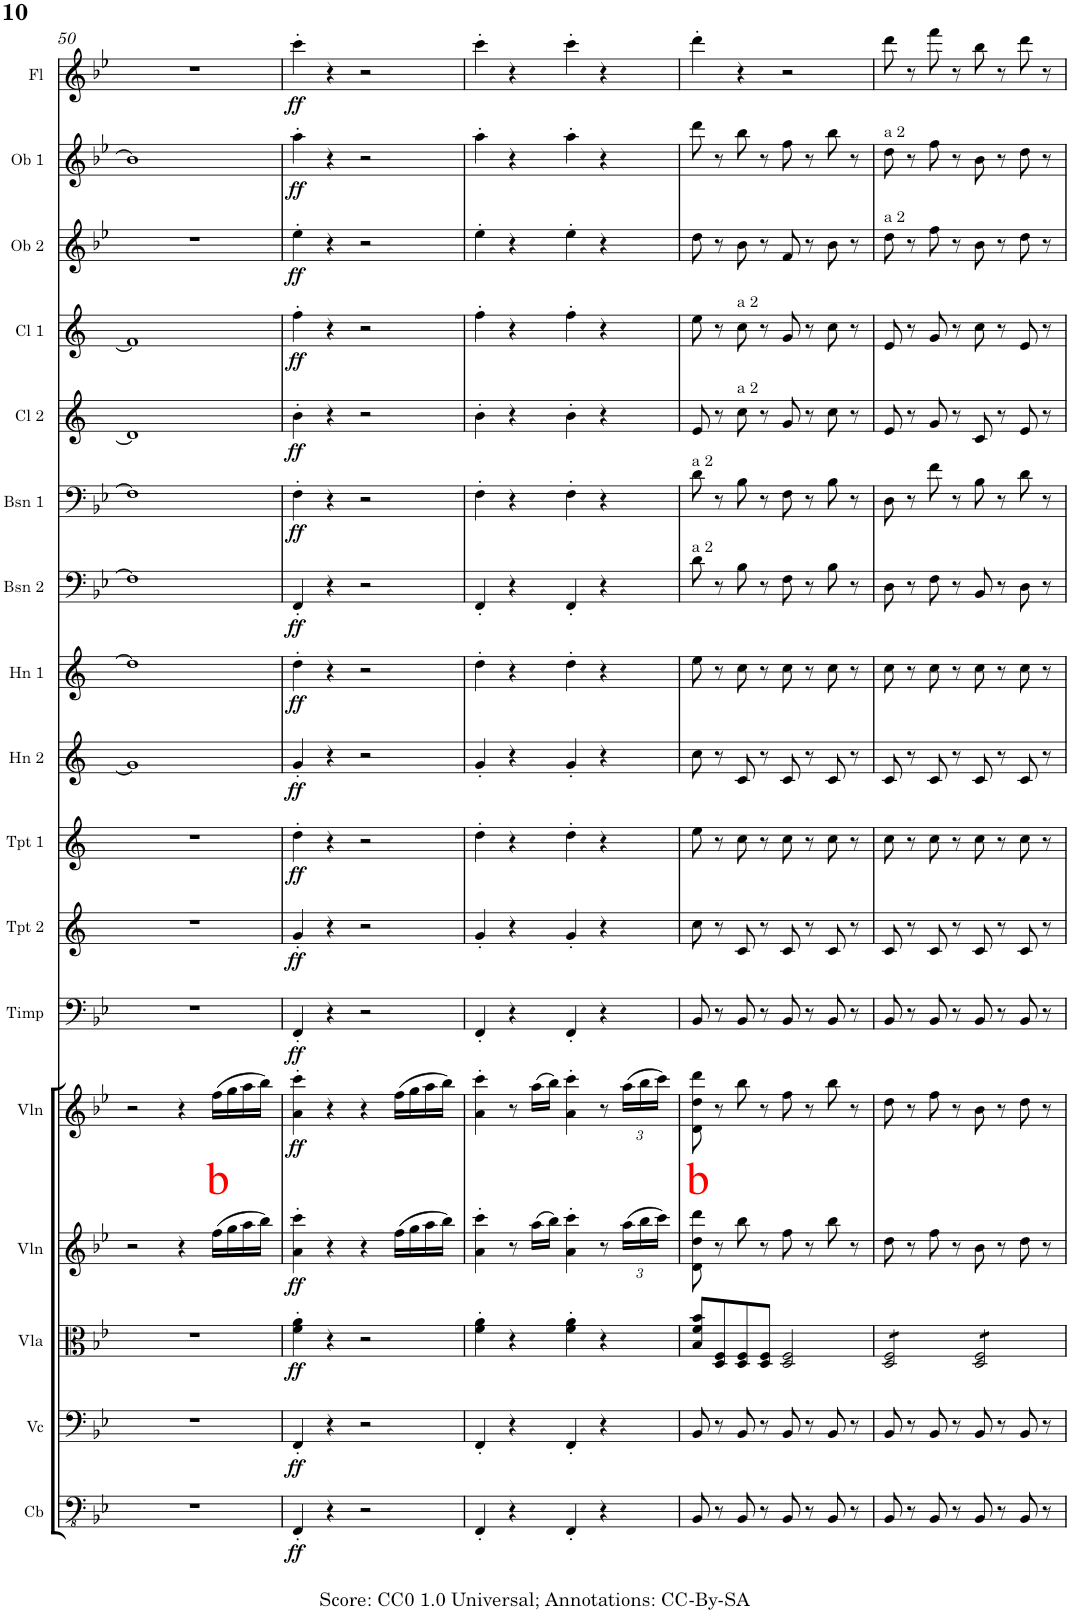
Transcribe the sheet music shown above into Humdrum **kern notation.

**kern	**dynam	**kern	**dynam	**kern	**dynam	**kern	**dynam	**kern	**text	**dynam	**kern	**dynam	**kern	**dynam	**kern	**dynam	**kern	**dynam	**kern	**dynam	**kern	**dynam	**kern	**dynam	**kern	**dynam	**kern	**dynam	**kern	**dynam	**kern	**dynam	**kern	**dynam
*part17	*part17	*part16	*part16	*part15	*part15	*part14	*part14	*part13	*part13	*part13	*part12	*part12	*part11	*part11	*part10	*part10	*part9	*part9	*part8	*part8	*part7	*part7	*part6	*part6	*part5	*part5	*part4	*part4	*part3	*part3	*part2	*part2	*part1	*part1
*staff17	*staff17	*staff16	*staff16	*staff15	*staff15	*staff14	*staff14	*staff13	*staff13	*staff13	*staff12	*staff12	*staff11	*staff11	*staff10	*staff10	*staff9	*staff9	*staff8	*staff8	*staff7	*staff7	*staff6	*staff6	*staff5	*staff5	*staff4	*staff4	*staff3	*staff3	*staff2	*staff2	*staff1	*staff1
*I"Contrabass	*	*I"Violoncello	*	*I"Viola	*	*I"Violin	*	*I"Violin	*	*	*I"Timpani	*	*I"Bb Trumpet 2	*	*I"Bb Trumpet 1	*	*I"Bb (alto) Horn 2	*	*I"Bb (alto) Horn 1	*	*I"Bassoon 2	*	*I"Bassoon 1	*	*I"Bb Clarinet 2	*	*I"Bb Clarinet 1	*	*I"Oboe 2	*	*I"Oboe 1	*	*I"Flute	*
*I'Cb	*	*I'Vc	*	*I'Vla	*	*I'Vln	*	*I'Vln	*	*	*I'Timp	*	*I'Tpt 2	*	*I'Tpt 1	*	*I'Hn 2	*	*I'Hn 1	*	*I'Bsn 2	*	*I'Bsn 1	*	*I'Cl 2	*	*I'Cl 1	*	*I'Ob 2	*	*I'Ob 1	*	*I'Fl	*
!!LO:PB:g=z
*clefFv4	*	*clefF4	*	*clefC3	*	*clefG2	*	*clefG2	*	*	*clefF4	*	*clefG2	*	*clefG2	*	*clefG2	*	*clefG2	*	*clefF4	*	*clefF4	*	*clefG2	*	*clefG2	*	*clefG2	*	*clefG2	*	*clefG2	*
*	*	*	*	*	*	*	*	*	*	*	*	*	*Trd1c2	*	*Trd1c2	*	*Trd1c2	*	*Trd1c2	*	*	*	*	*	*Trd1c2	*	*Trd1c2	*	*	*	*	*	*	*
*k[b-e-]	*	*k[b-e-]	*	*k[b-e-]	*	*k[b-e-]	*	*k[b-e-]	*	*	*k[b-e-]	*	*k[]	*	*k[]	*	*k[]	*	*k[]	*	*k[b-e-]	*	*k[b-e-]	*	*k[]	*	*k[]	*	*k[b-e-]	*	*k[b-e-]	*	*k[b-e-]	*
*M2/2	*	*M2/2	*	*M2/2	*	*M2/2	*	*M2/2	*	*	*M2/2	*	*M2/2	*	*M2/2	*	*M2/2	*	*M2/2	*	*M2/2	*	*M2/2	*	*M2/2	*	*M2/2	*	*M2/2	*	*M2/2	*	*M2/2	*
*met(c|)	*	*met(c|)	*	*met(c|)	*	*met(c|)	*	*met(c|)	*	*	*met(c|)	*	*met(c|)	*	*met(c|)	*	*met(c|)	*	*met(c|)	*	*met(c|)	*	*met(c|)	*	*met(c|)	*	*met(c|)	*	*met(c|)	*	*met(c|)	*	*met(c|)	*
=50	=50	=50	=50	=50	=50	=50	=50	=50	=50	=50	=50	=50	=50	=50	=50	=50	=50	=50	=50	=50	=50	=50	=50	=50	=50	=50	=50	=50	=50	=50	=50	=50	=50	=50
1r	.	1r	.	1r	.	2r	.	2r	.	.	1r	.	1r	.	1r	.	1g]	.	1dd]	.	1F]	.	1F]	.	1d]	.	1f]	.	1r	.	1b-]	.	1r	.
.	.	.	.	.	.	4r	.	4r	.	.	.	.	.	.	.	.	.	.	.	.	.	.	.	.	.	.	.	.	.	.	.	.	.	.
!	!	!	!	!	!	!	!	!	!LO:LY:b:color=#FF0000	!	!	!	!	!	!	!	!	!	!	!	!	!	!	!	!	!	!	!	!	!	!	!	!	!
.	.	.	.	.	.	(16ff\LL	.	(16ff\LL	b	.	.	.	.	.	.	.	.	.	.	.	.	.	.	.	.	.	.	.	.	.	.	.	.	.
.	.	.	.	.	.	16gg\	.	16gg\	.	.	.	.	.	.	.	.	.	.	.	.	.	.	.	.	.	.	.	.	.	.	.	.	.	.
.	.	.	.	.	.	16aa\	.	16aa\	.	.	.	.	.	.	.	.	.	.	.	.	.	.	.	.	.	.	.	.	.	.	.	.	.	.
.	.	.	.	.	.	16bb-\JJ)	.	16bb-\JJ)	.	.	.	.	.	.	.	.	.	.	.	.	.	.	.	.	.	.	.	.	.	.	.	.	.	.
=51	=51	=51	=51	=51	=51	=51	=51	=51	=51	=51	=51	=51	=51	=51	=51	=51	=51	=51	=51	=51	=51	=51	=51	=51	=51	=51	=51	=51	=51	=51	=51	=51	=51	=51
!	!LO:DY:b	!	!LO:DY:b	!	!LO:DY:b	!	!LO:DY:b	!	!	!LO:DY:b	!	!LO:DY:b	!	!LO:DY:b	!	!LO:DY:b	!	!LO:DY:b	!	!LO:DY:b	!	!LO:DY:b	!	!LO:DY:b	!	!LO:DY:b	!	!LO:DY:b	!	!LO:DY:b	!	!LO:DY:b	!	!LO:DY:b
4FFF'/	ff	4FF'/	ff	4f\' 4a\'	ff	4a\' 4ccc\'	ff	4a\' 4ccc\'	.	ff	4FF'/	ff	4g'/	ff	4dd'\	ff	4g'/	ff	4dd'\	ff	4FF'/	ff	4F'\	ff	4b'\	ff	4ff'\	ff	4ee-'\	ff	4aa'\	ff	4ccc'\	ff
4r	.	4r	.	4r	.	4r	.	4r	.	.	4r	.	4r	.	4r	.	4r	.	4r	.	4r	.	4r	.	4r	.	4r	.	4r	.	4r	.	4r	.
2r	.	2r	.	2r	.	4r	.	4r	.	.	2r	.	2r	.	2r	.	2r	.	2r	.	2r	.	2r	.	2r	.	2r	.	2r	.	2r	.	2r	.
.	.	.	.	.	.	(16ff\LL	.	(16ff\LL	.	.	.	.	.	.	.	.	.	.	.	.	.	.	.	.	.	.	.	.	.	.	.	.	.	.
.	.	.	.	.	.	16gg\	.	16gg\	.	.	.	.	.	.	.	.	.	.	.	.	.	.	.	.	.	.	.	.	.	.	.	.	.	.
.	.	.	.	.	.	16aa\	.	16aa\	.	.	.	.	.	.	.	.	.	.	.	.	.	.	.	.	.	.	.	.	.	.	.	.	.	.
.	.	.	.	.	.	16bb-\JJ)	.	16bb-\JJ)	.	.	.	.	.	.	.	.	.	.	.	.	.	.	.	.	.	.	.	.	.	.	.	.	.	.
=52	=52	=52	=52	=52	=52	=52	=52	=52	=52	=52	=52	=52	=52	=52	=52	=52	=52	=52	=52	=52	=52	=52	=52	=52	=52	=52	=52	=52	=52	=52	=52	=52	=52	=52
4FFF'/	.	4FF'/	.	4f\' 4a\'	.	4a\' 4ccc\'	.	4a\' 4ccc\'	.	.	4FF'/	.	4g'/	.	4dd'\	.	4g'/	.	4dd'\	.	4FF'/	.	4F'\	.	4b'\	.	4ff'\	.	4ee-'\	.	4aa'\	.	4ccc'\	.
4r	.	4r	.	4r	.	8r	.	8r	.	.	4r	.	4r	.	4r	.	4r	.	4r	.	4r	.	4r	.	4r	.	4r	.	4r	.	4r	.	4r	.
.	.	.	.	.	.	(16aa\LL	.	(16aa\LL	.	.	.	.	.	.	.	.	.	.	.	.	.	.	.	.	.	.	.	.	.	.	.	.	.	.
.	.	.	.	.	.	16bb-\JJ)	.	16bb-\JJ)	.	.	.	.	.	.	.	.	.	.	.	.	.	.	.	.	.	.	.	.	.	.	.	.	.	.
4FFF'/	.	4FF'/	.	4f\' 4a\'	.	4a\' 4ccc\'	.	4a\' 4ccc\'	.	.	4FF'/	.	4g'/	.	4dd'\	.	4g'/	.	4dd'\	.	4FF'/	.	4F'\	.	4b'\	.	4ff'\	.	4ee-'\	.	4aa'\	.	4ccc'\	.
4r	.	4r	.	4r	.	8r	.	8r	.	.	4r	.	4r	.	4r	.	4r	.	4r	.	4r	.	4r	.	4r	.	4r	.	4r	.	4r	.	4r	.
*	*	*	*	*	*	*Xbrackettup	*	*Xbrackettup	*	*	*	*	*	*	*	*	*	*	*	*	*	*	*	*	*	*	*	*	*	*	*	*	*	*
.	.	.	.	.	.	(24aa\LL	.	(24aa\LL	.	.	.	.	.	.	.	.	.	.	.	.	.	.	.	.	.	.	.	.	.	.	.	.	.	.
.	.	.	.	.	.	24bb-\	.	24bb-\	.	.	.	.	.	.	.	.	.	.	.	.	.	.	.	.	.	.	.	.	.	.	.	.	.	.
.	.	.	.	.	.	24ccc\JJ)	.	24ccc\JJ)	.	.	.	.	.	.	.	.	.	.	.	.	.	.	.	.	.	.	.	.	.	.	.	.	.	.
=53	=53	=53	=53	=53	=53	=53	=53	=53	=53	=53	=53	=53	=53	=53	=53	=53	=53	=53	=53	=53	=53	=53	=53	=53	=53	=53	=53	=53	=53	=53	=53	=53	=53	=53
!	!	!	!	!	!	!	!	!	!	!	!	!	!	!	!	!	!	!	!	!	!	!	!LO:TX:a:t=a 2	!	!	!	!	!	!	!	!	!	!	!
!	!	!	!	!	!	!	!	!	!	!	!	!	!	!	!	!	!	!	!	!	!LO:TX:a:t=a 2	!	!	!	!	!	!	!	!	!	!	!	!	!
!	!	!	!	!	!	!	!	!	!LO:LY:b:color=#FF0000	!	!	!	!	!	!	!	!	!	!	!	!	!	!	!	!	!	!	!	!	!	!	!	!	!
8BBB-/	.	8BB-/	.	8B-/ 8f/ 8b-/L	.	8d\ 8dd\ 8ddd\	.	8d\ 8dd\ 8ddd\	b	.	8BB-/	.	8cc\	.	8ee\	.	8cc\	.	8ee\	.	8d\	.	8d\	.	8e/	.	8ee\	.	8dd\	.	8ddd\	.	4ddd'\	.
8r	.	8r	.	8D/ 8F/	.	8r	.	8r	.	.	8r	.	8r	.	8r	.	8r	.	8r	.	8r	.	8r	.	8r	.	8r	.	8r	.	8r	.	.	.
!	!	!	!	!	!	!	!	!	!	!	!	!	!	!	!	!	!	!	!	!	!	!	!	!	!	!	!LO:TX:a:t=a 2	!	!	!	!	!	!	!
!	!	!	!	!	!	!	!	!	!	!	!	!	!	!	!	!	!	!	!	!	!	!	!	!	!LO:TX:a:t=a 2	!	!	!	!	!	!	!	!	!
8BBB-/	.	8BB-/	.	8D/ 8F/	.	8bb-\	.	8bb-\	.	.	8BB-/	.	8c/	.	8cc\	.	8c/	.	8cc\	.	8B-\	.	8B-\	.	8cc\	.	8cc\	.	8b-\	.	8bb-\	.	4r	.
8r	.	8r	.	8D/ 8F/J	.	8r	.	8r	.	.	8r	.	8r	.	8r	.	8r	.	8r	.	8r	.	8r	.	8r	.	8r	.	8r	.	8r	.	.	.
8BBB-/	.	8BB-/	.	2D/ 2F/	.	8ff\	.	8ff\	.	.	8BB-/	.	8c/	.	8cc\	.	8c/	.	8cc\	.	8F\	.	8F\	.	8g/	.	8g/	.	8f/	.	8ff\	.	2r	.
8r	.	8r	.	.	.	8r	.	8r	.	.	8r	.	8r	.	8r	.	8r	.	8r	.	8r	.	8r	.	8r	.	8r	.	8r	.	8r	.	.	.
8BBB-/	.	8BB-/	.	.	.	8bb-\	.	8bb-\	.	.	8BB-/	.	8c/	.	8cc\	.	8c/	.	8cc\	.	8B-\	.	8B-\	.	8cc\	.	8cc\	.	8b-\	.	8bb-\	.	.	.
8r	.	8r	.	.	.	8r	.	8r	.	.	8r	.	8r	.	8r	.	8r	.	8r	.	8r	.	8r	.	8r	.	8r	.	8r	.	8r	.	.	.
=54	=54	=54	=54	=54	=54	=54	=54	=54	=54	=54	=54	=54	=54	=54	=54	=54	=54	=54	=54	=54	=54	=54	=54	=54	=54	=54	=54	=54	=54	=54	=54	=54	=54	=54
!	!	!	!	!	!	!	!	!	!	!	!	!	!	!	!	!	!	!	!	!	!	!	!	!	!	!	!	!	!	!	!LO:TX:a:t=a 2	!	!	!
!	!	!	!	!	!	!	!	!	!	!	!	!	!	!	!	!	!	!	!	!	!	!	!	!	!	!	!	!	!LO:TX:a:t=a 2	!	!	!	!	!
*	*	*	*	*tremolo	*	*	*	*	*	*	*	*	*	*	*	*	*	*	*	*	*	*	*	*	*	*	*	*	*	*	*	*	*	*
8BBB-/	.	8BB-/	.	8D/ 8F/L	.	8dd\	.	8dd\	.	.	8BB-/	.	8c/	.	8cc\	.	8c/	.	8cc\	.	8D\	.	8D\	.	8e/	.	8e/	.	8dd\	.	8dd\	.	8ddd\	.
8r	.	8r	.	8D/ 8F/	.	8r	.	8r	.	.	8r	.	8r	.	8r	.	8r	.	8r	.	8r	.	8r	.	8r	.	8r	.	8r	.	8r	.	8r	.
8BBB-/	.	8BB-/	.	8D/ 8F/	.	8ff\	.	8ff\	.	.	8BB-/	.	8c/	.	8cc\	.	8c/	.	8cc\	.	8F\	.	8f\	.	8g/	.	8g/	.	8ff\	.	8ff\	.	8fff\	.
8r	.	8r	.	8D/ 8F/J	.	8r	.	8r	.	.	8r	.	8r	.	8r	.	8r	.	8r	.	8r	.	8r	.	8r	.	8r	.	8r	.	8r	.	8r	.
8BBB-/	.	8BB-/	.	8D/ 8F/L	.	8b-\	.	8b-\	.	.	8BB-/	.	8c/	.	8cc\	.	8c/	.	8cc\	.	8BB-/	.	8B-\	.	8c/	.	8cc\	.	8b-\	.	8b-\	.	8bb-\	.
8r	.	8r	.	8D/ 8F/	.	8r	.	8r	.	.	8r	.	8r	.	8r	.	8r	.	8r	.	8r	.	8r	.	8r	.	8r	.	8r	.	8r	.	8r	.
8BBB-/	.	8BB-/	.	8D/ 8F/	.	8dd\	.	8dd\	.	.	8BB-/	.	8c/	.	8cc\	.	8c/	.	8cc\	.	8D\	.	8d\	.	8e/	.	8e/	.	8dd\	.	8dd\	.	8ddd\	.
8r	.	8r	.	8D/ 8F/J	.	8r	.	8r	.	.	8r	.	8r	.	8r	.	8r	.	8r	.	8r	.	8r	.	8r	.	8r	.	8r	.	8r	.	8r	.
*	*	*	*	*Xtremolo	*	*	*	*	*	*	*	*	*	*	*	*	*	*	*	*	*	*	*	*	*	*	*	*	*	*	*	*	*	*
=	=	=	=	=	=	=	=	=	=	=	=	=	=	=	=	=	=	=	=	=	=	=	=	=	=	=	=	=	=	=	=	=	=	=
*-	*-	*-	*-	*-	*-	*-	*-	*-	*-	*-	*-	*-	*-	*-	*-	*-	*-	*-	*-	*-	*-	*-	*-	*-	*-	*-	*-	*-	*-	*-	*-	*-	*-	*-
